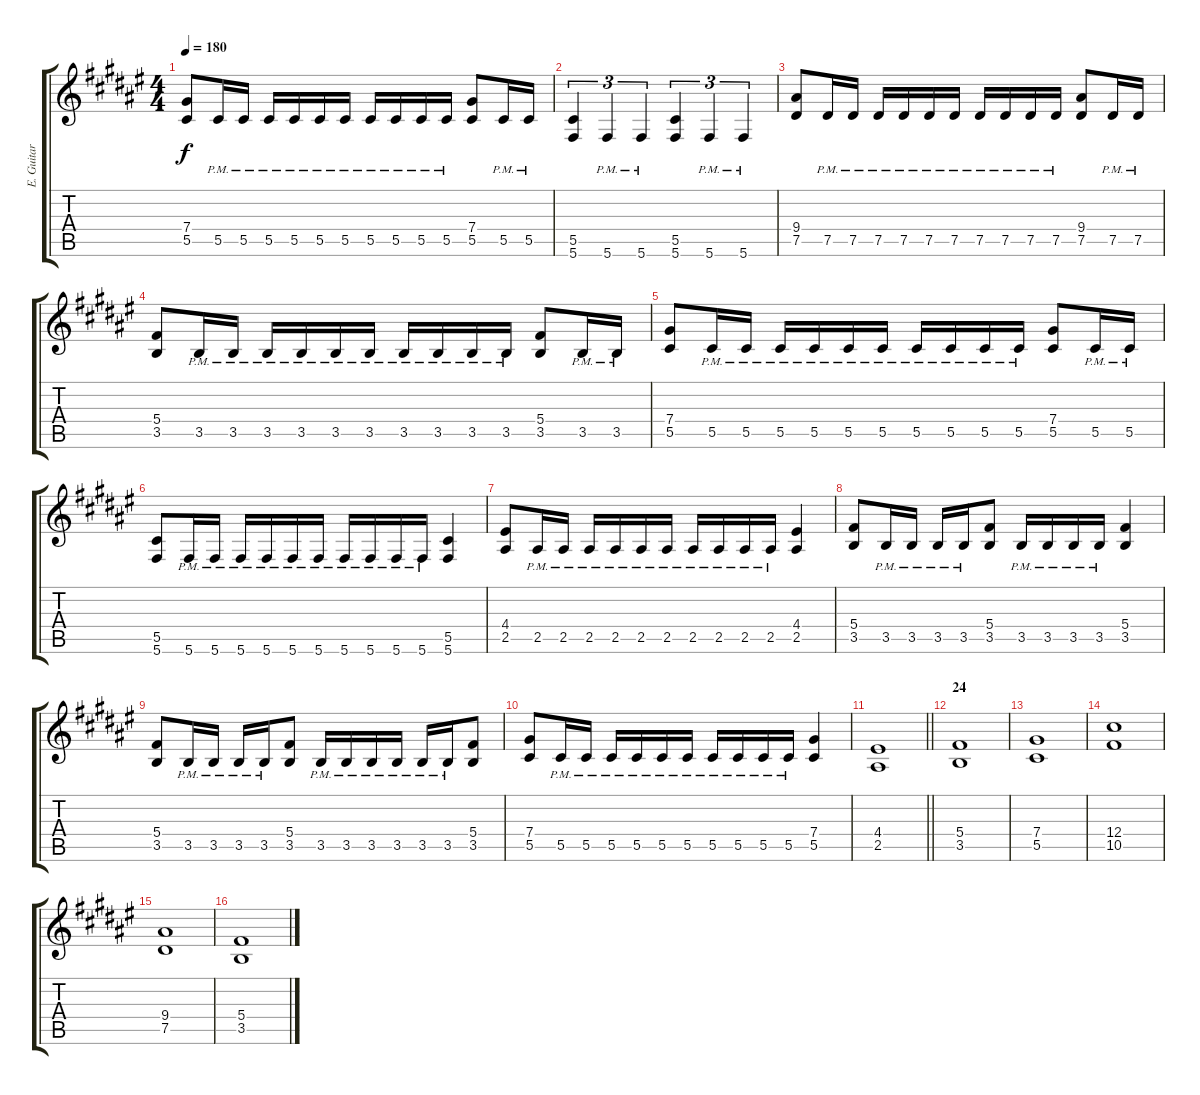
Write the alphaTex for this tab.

\track ("E. Guitar II" "E. Guitar ") {instrument overdrivenguitar}
\staff {score tabs}
\tuning (Eb4 Bb3 Gb3 Db3 Ab2 Db2) {hide}
\ts (4 4)
\tempo 180
\clef g2
\ks f#
(7.4 5.5).8{dy f} 5.5{pm}.16 5.5{pm}.16 5.5{pm}.16 5.5{pm}.16 5.5{pm}.16 5.5{pm}.16 5.5{pm}.16 5.5{pm}.16 5.5{pm}.16 5.5{pm}.16 (7.4 5.5).8 5.5{pm}.16 5.5{pm}.16 |
(5.5 5.6).4{tu (3 2)} 5.6{pm}.4{tu (3 2)} 5.6{pm}.4{tu (3 2)} (5.5 5.6).4{tu (3 2)} 5.6{pm}.4{tu (3 2)} 5.6{pm}.4{tu (3 2)} |
(9.4 7.5).8 7.5{pm}.16 7.5{pm}.16 7.5{pm}.16 7.5{pm}.16 7.5{pm}.16 7.5{pm}.16 7.5{pm}.16 7.5{pm}.16 7.5{pm}.16 7.5{pm}.16 (9.4 7.5).8 7.5{pm}.16 7.5{pm}.16 |
(5.4 3.5).8 3.5{pm}.16 3.5{pm}.16 3.5{pm}.16 3.5{pm}.16 3.5{pm}.16 3.5{pm}.16 3.5{pm}.16 3.5{pm}.16 3.5{pm}.16 3.5{pm}.16 (5.4 3.5).8 3.5{pm}.16 3.5{pm}.16 |
(7.4 5.5).8 5.5{pm}.16 5.5{pm}.16 5.5{pm}.16 5.5{pm}.16 5.5{pm}.16 5.5{pm}.16 5.5{pm}.16 5.5{pm}.16 5.5{pm}.16 5.5{pm}.16 (7.4 5.5).8 5.5{pm}.16 5.5{pm}.16 |
(5.5 5.6).8 5.6{pm}.16 5.6{pm}.16 5.6{pm}.16 5.6{pm}.16 5.6{pm}.16 5.6{pm}.16 5.6{pm}.16 5.6{pm}.16 5.6{pm}.16 5.6{pm}.16 (5.5 5.6).4 |
(4.4 2.5).8 2.5{pm}.16 2.5{pm}.16 2.5{pm}.16 2.5{pm}.16 2.5{pm}.16 2.5{pm}.16 2.5{pm}.16 2.5{pm}.16 2.5{pm}.16 2.5{pm}.16 (4.4 2.5).4 |
(5.4 3.5).8 3.5{pm}.16 3.5{pm}.16 3.5{pm}.16 3.5{pm}.16 (5.4 3.5).8 3.5{pm}.16 3.5{pm}.16 3.5{pm}.16 3.5{pm}.16 (5.4 3.5).4 |
(5.4 3.5).8 3.5{pm}.16 3.5{pm}.16 3.5{pm}.16 3.5{pm}.16 (5.4 3.5).8 3.5{pm}.16 3.5{pm}.16 3.5{pm}.16 3.5{pm}.16 3.5{pm}.16 3.5{pm}.16 (5.4 3.5).8 |
(7.4 5.5).8 5.5{pm}.16 5.5{pm}.16 5.5{pm}.16 5.5{pm}.16 5.5{pm}.16 5.5{pm}.16 5.5{pm}.16 5.5{pm}.16 5.5{pm}.16 5.5{pm}.16 (7.4 5.5).4 |
\barLineRight lightlight
(4.4 2.5).1 |
\section ("" "24")
(5.4 3.5).1 |
(7.4 5.5).1 |
(12.4 10.5).1 |
(9.4 7.5).1 |
(5.4 3.5).1
